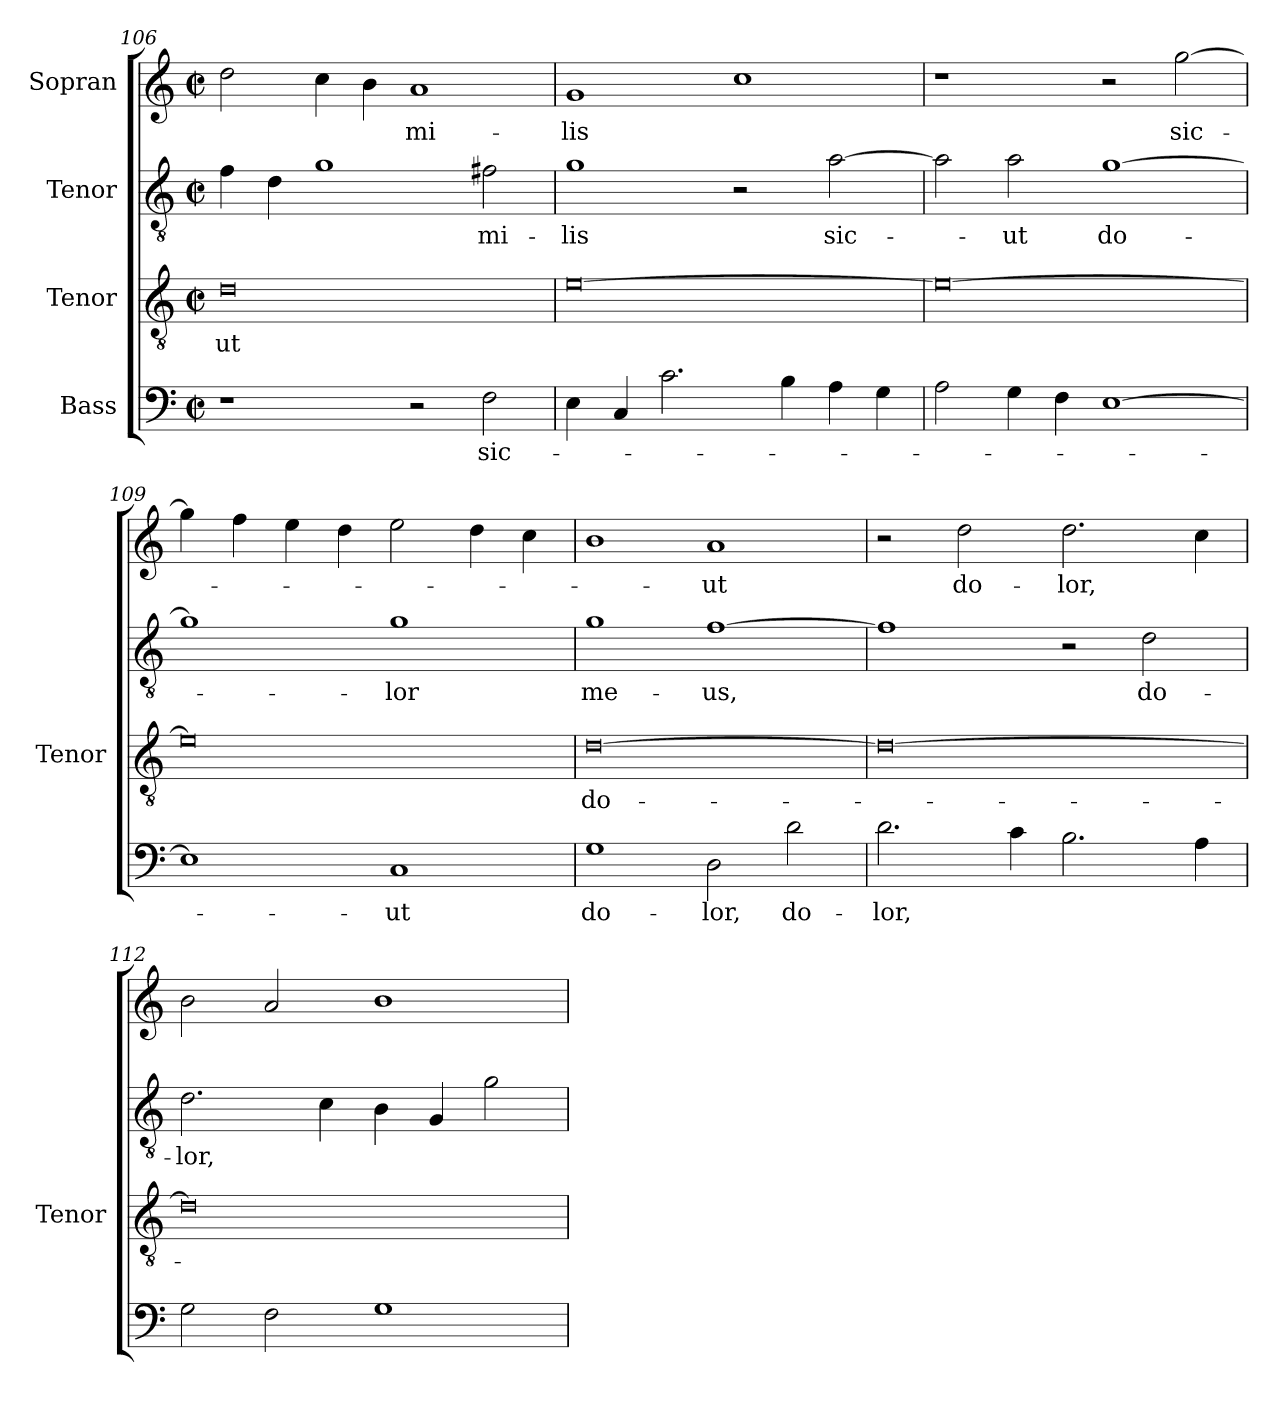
**kern	**text	**kern	**text	**kern	**text	**kern	**text
*part4	*part4	*part3	*part3	*part2	*part2	*part1	*part1
*staff4	*staff4	*staff3	*staff3	*staff2	*staff2	*staff1	*staff1
*I"Bass	*	*I"Tenor	*	*I"Tenor	*	*I"Sopran	*
*	*	*I'Tenor	*	*	*	*	*
!!LO:PB:g=z
*clefF4	*	*clefGv2	*	*clefGv2	*	*clefG2	*
*	*	*ITrd7c12	*	*ITrd7c12	*	*	*
*k[]	*	*k[]	*	*k[]	*	*k[]	*
*M2/2	*	*M2/2	*	*M2/2	*	*M2/2	*
*met(c|)	*	*met(c|)	*	*met(c|)	*	*met(c|)	*
=106	=106	=106	=106	=106	=106	=106	=106
!	!	!	!LO:LY:b:color=#000000	!	!	!	!
1r	.	0Di	-ut	4Fi\	.	2ddi\	.
.	.	.	.	4Di\	.	.	.
.	.	.	.	1Gi	.	4cci\	.
.	.	.	.	.	.	4bi\	.
!	!	!	!	!	!	!	!LO:LY:b:color=#000000
2r	.	.	.	.	.	1ai	-mi-
!	!LO:LY:b:color=#000000	!	!	!	!	!	!
!	!	!	!	!	!LO:LY:b:color=#000000	!	!
2Fi\	sic-	.	.	2F#Xi\	-mi-	.	.
=107	=107	=107	=107	=107	=107	=107	=107
!	!	!	!	!	!LO:LY:b:color=#000000	!	!
!	!	!	!	!	!	!	!LO:LY:b:color=#000000
4Ei\	.	[>0Ei	.	1Gi	-lis	1gi	-lis
4Ci/	.	.	.	.	.	.	.
2.ci\	.	.	.	.	.	.	.
.	.	.	.	2r	.	1cci	.
4Bi\	.	.	.	.	.	.	.
!	!	!	!	!	!LO:LY:b:color=#000000	!	!
4Ai\	.	.	.	[>2Ai\	sic-	.	.
4Gi\	.	.	.	.	.	.	.
=108	=108	=108	=108	=108	=108	=108	=108
2Ai\	.	0Ei_>	.	2Ai\]	.	1r	.
!	!	!	!	!	!LO:LY:b:color=#000000	!	!
4Gi\	.	.	.	2Ai\	-ut	.	.
4Fi\	.	.	.	.	.	.	.
!	!	!	!	!	!LO:LY:b:color=#000000	!	!
[>1Ei	.	.	.	[>1Gi	do-	2r	.
!	!	!	!	!	!	!	!LO:LY:b:color=#000000
.	.	.	.	.	.	[>2ggi\	sic-
=109	=109	=109	=109	=109	=109	=109	=109
1Ei]	.	0Ei]	.	1Gi]	.	4ggi\]	.
.	.	.	.	.	.	4ffi\	.
.	.	.	.	.	.	4eei\	.
.	.	.	.	.	.	4ddi\	.
!	!LO:LY:b:color=#000000	!	!	!	!	!	!
!	!	!	!	!	!LO:LY:b:color=#000000	!	!
1Ci	-ut	.	.	1Gi	-lor	2eei\	.
.	.	.	.	.	.	4ddi\	.
.	.	.	.	.	.	4cci\	.
=110	=110	=110	=110	=110	=110	=110	=110
!	!LO:LY:b:color=#000000	!	!	!	!	!	!
!	!	!	!LO:LY:b:color=#000000	!	!	!	!
!	!	!	!	!	!LO:LY:b:color=#000000	!	!
1Gi	do-	[>0Di	do-	1Gi	me-	1bi	.
!	!LO:LY:b:color=#000000	!	!	!	!	!	!
!	!	!	!	!	!LO:LY:b:color=#000000	!	!
!	!	!	!	!	!	!	!LO:LY:b:color=#000000
2Di\	-lor,	.	.	[>1Fi	-us,	1ai	-ut
!	!LO:LY:b:color=#000000	!	!	!	!	!	!
2di\	do-	.	.	.	.	.	.
=111	=111	=111	=111	=111	=111	=111	=111
!	!LO:LY:b:color=#000000	!	!	!	!	!	!
2.di\	-lor,	0Di_>	.	1Fi]	.	2r	.
!	!	!	!	!	!	!	!LO:LY:b:color=#000000
.	.	.	.	.	.	2ddi\	do-
4ci\	.	.	.	.	.	.	.
!	!	!	!	!	!	!	!LO:LY:b:color=#000000
2.Bi\	.	.	.	2r	.	2.ddi\	-lor,
!	!	!	!	!	!LO:LY:b:color=#000000	!	!
.	.	.	.	2Di\	do-	.	.
4Ai\	.	.	.	.	.	4cci\	.
=112	=112	=112	=112	=112	=112	=112	=112
!	!	!	!	!	!LO:LY:b:color=#000000	!	!
2Gi\	.	0Di]	.	2.Di\	-lor,	2bi\	.
2Fi\	.	.	.	.	.	2ai/	.
.	.	.	.	4Ci\	.	.	.
1Gi	.	.	.	4BBi\	.	1bi	.
.	.	.	.	4GGi/	.	.	.
.	.	.	.	2Gi\	.	.	.
=	=	=	=	=	=	=	=
*-	*-	*-	*-	*-	*-	*-	*-
